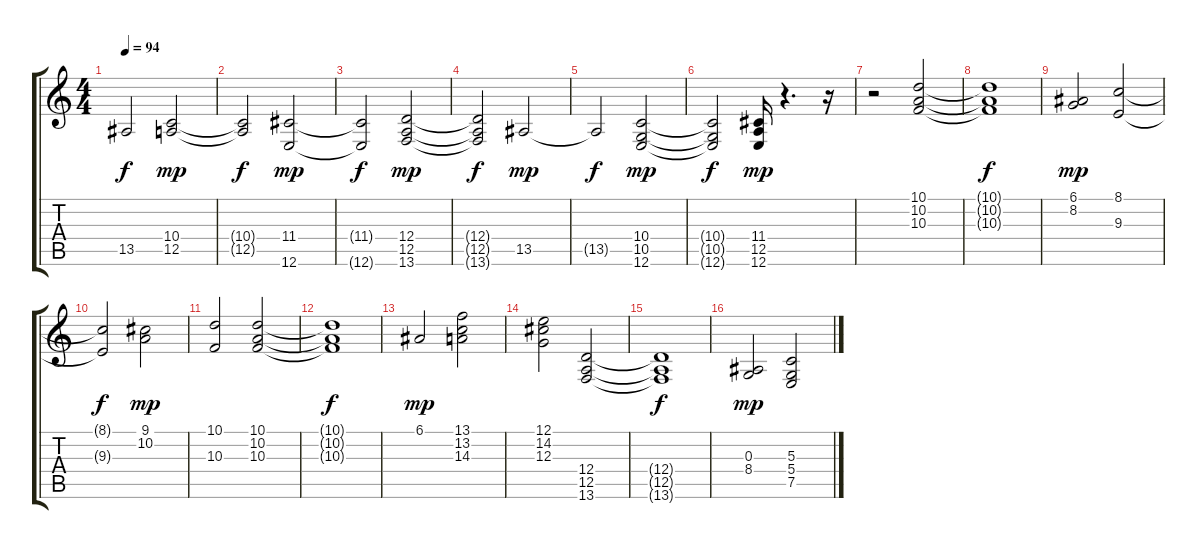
\track "" {instrument pad7halo}
\staff {score tabs}
\tuning (E4 B3 G3 D3 A2 E2) {hide}
\ts (4 4)
\tempo 94
\clef g2
\ks c
13.5{t}.2{dy f} (10.4 12.5).2{dy mp} |
(10.4{t} 12.5{t}).2{dy f} (11.4 12.6).2{dy mp} |
(11.4{t} 12.6{t}).2{dy f} (12.4 12.5 13.6).2{dy mp} |
(12.4{t} 12.5{t} 13.6{t}).2{dy f} 13.5.2{dy mp} |
13.5{t}.2{dy f} (10.4 10.5 12.6).2{dy mp} |
(10.4{t} 10.5{t} 12.6{t}).2{dy f} (11.4 12.5 12.6).16{dy mp} r.4{d} r.16 |
r.2 (10.1 10.2 10.3).2 |
(10.1{t} 10.2{t} 10.3{t}).1{dy f} |
(6.1 8.2).2{dy mp} (8.1 9.3).2 |
(8.1{t} 9.3{t}).2{dy f} (9.1 10.2).2{dy mp} |
(10.1 10.3).2 (10.1 10.2 10.3).2 |
(10.1{t} 10.2{t} 10.3{t}).1{dy f} |
6.1.2{dy mp} (13.1 13.2 14.3).2 |
(12.1 14.2 12.3).2 (12.4 12.5 13.6).2 |
(12.4{t} 12.5{t} 13.6{t}).1{dy f} |
(0.3 8.4).2{dy mp} (5.3 5.4 7.5).2
